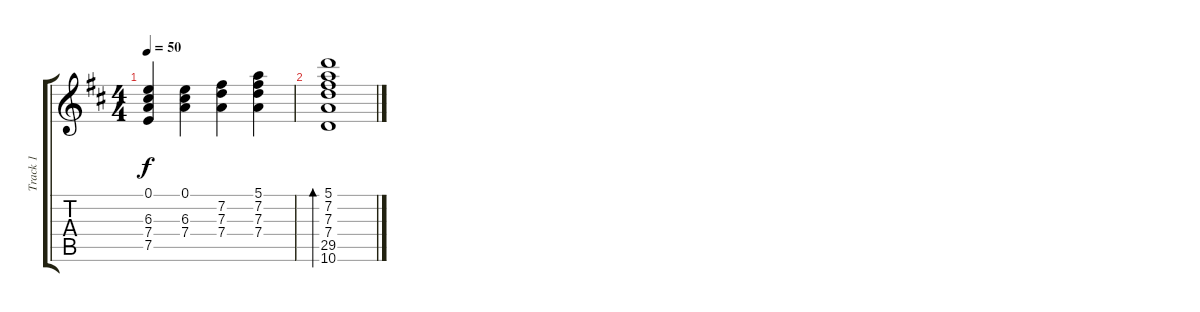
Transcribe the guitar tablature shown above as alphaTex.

\track ("Track 1" "Track 1") {instrument electricguitarjazz}
\staff {score tabs}
\tuning (E4 B3 G3 D3 A2 E2) {hide}
\ts (4 4)
\tempo 50
\clef g2
\ks d
(0.1 6.3 7.4 7.5).4{dy f} (0.1 6.3 7.4).4 (7.2 7.3 7.4).4 (5.1 7.2 7.3 7.4).4 |
(5.1 7.2 7.3 7.4 29.5 10.6).1{bd 120}
